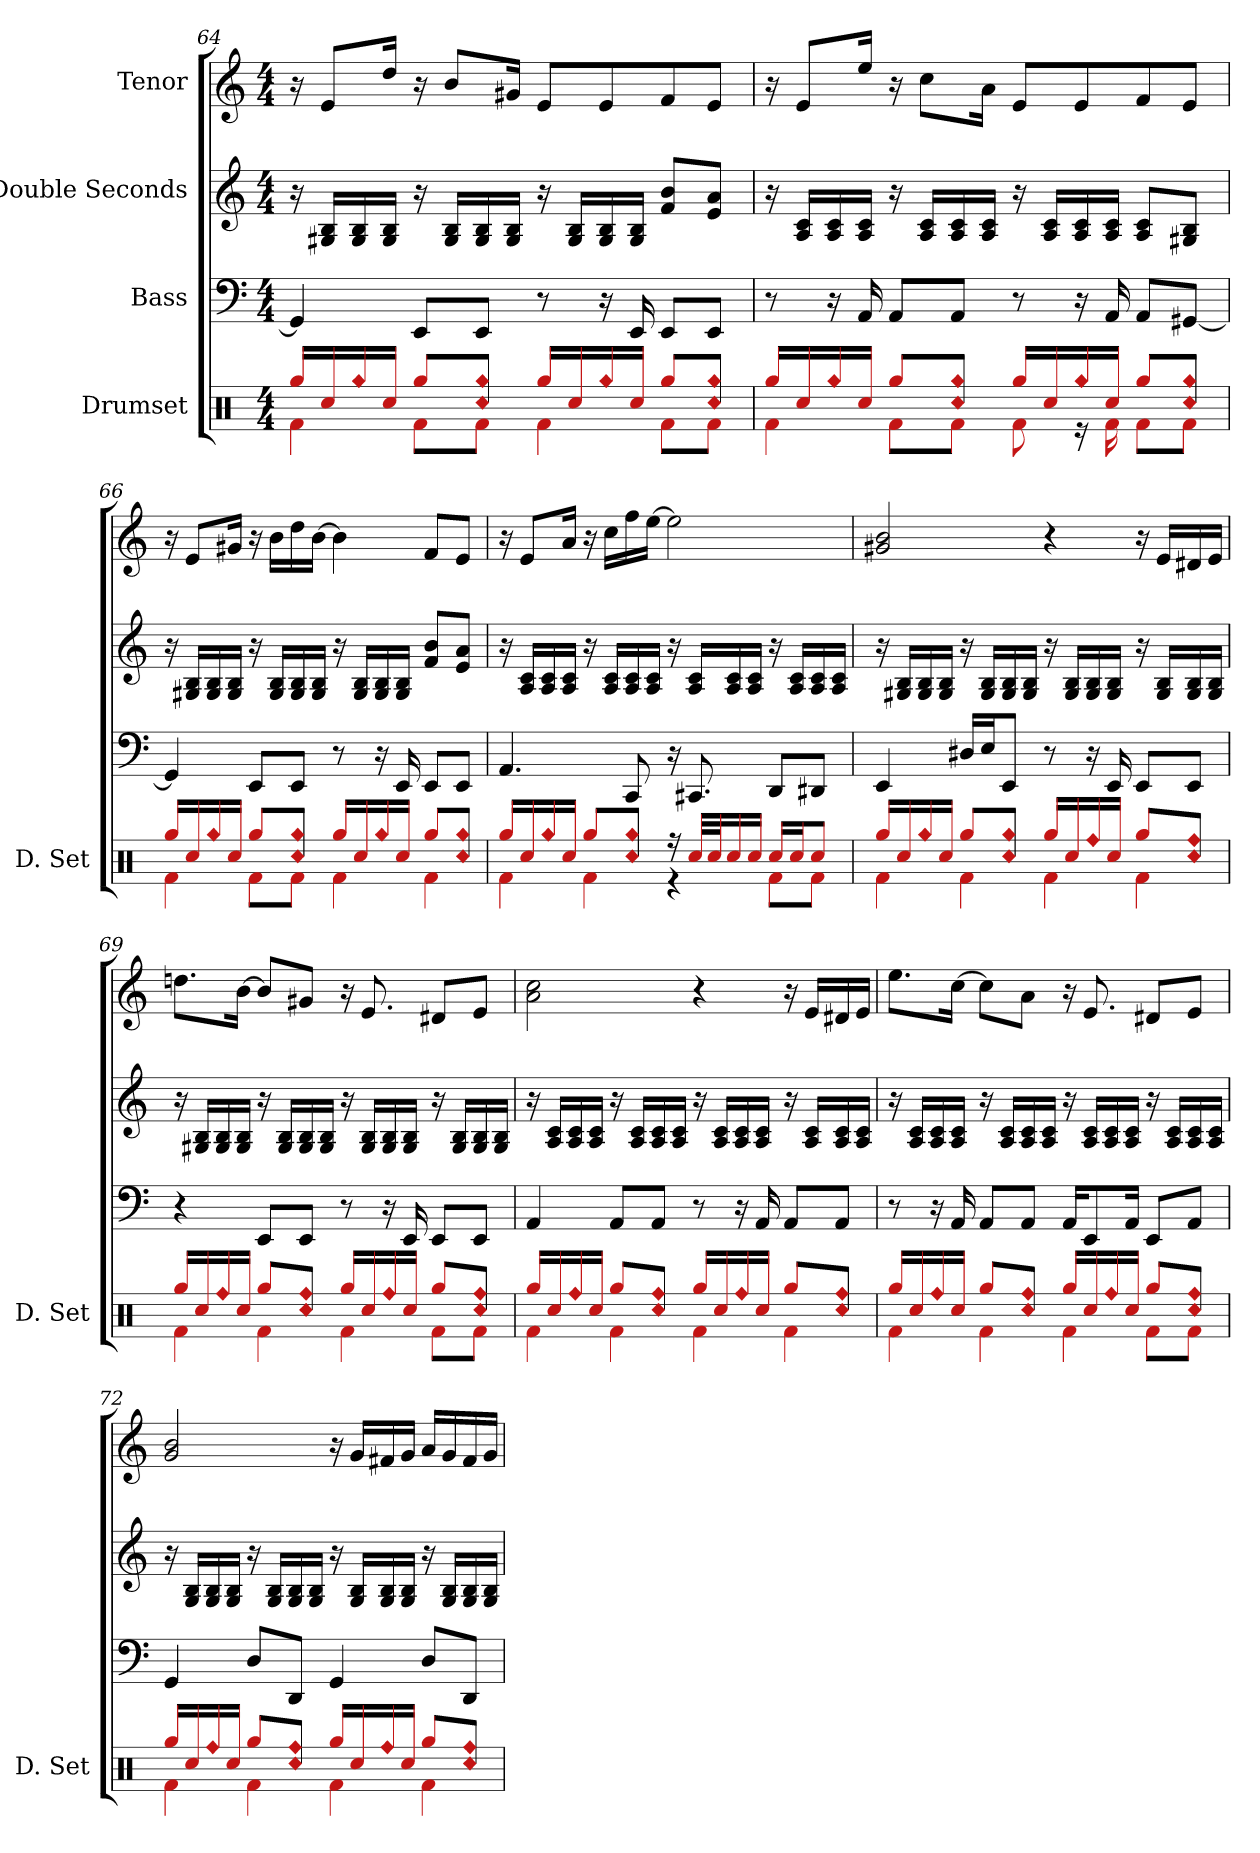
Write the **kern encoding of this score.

**kern	**kern	**kern	**kern
*part4	*part3	*part2	*part1
*staff4	*staff3	*staff2	*staff1
*I"Drumset	*I"Bass	*I"Double Seconds	*I"Tenor
*I'D. Set	*	*	*
*clefX	*clefF4	*clefG2	*clefG2
*	*ITrd7c12	*	*
*k[]	*k[]	*k[]	*k[]
*M4/4	*M4/4	*M4/4	*M4/4
=64	=64	=64	=64
*^	*	*	*
16ggi/LL	4fi\	4GGG#j/]	16r	16r
16ccj/	.	.	16G#Xj/ 16Bi/LL	8ej/L
!LO:N:head=diamond	!	!	!	!
16ggi/	.	.	16G#j/ 16Bi/	.
16ccj/JJ	.	.	16G#j/ 16Bi/JJ	16ddj/Jk
8ggi/L	8fi\L	8EEEj/L	16r	16r
.	.	.	16G#j/ 16Bi/LL	8bi/L
!LO:N:n=1:head=diamond	!	!	!	!
!LO:N:n=2:head=diamond	!	!	!	!
8ccj/ 8ggi/J	8fi\J	8EEEj/J	16G#j/ 16Bi/	.
.	.	.	16G#j/ 16Bi/JJ	16g#Xj/Jk
16ggi/LL	4fi\	8r	16r	8ej/L
16ccj/	.	.	16G#j/ 16Bi/LL	.
!LO:N:head=diamond	!	!	!	!
16ggi/	.	16r	16G#j/ 16Bi/	8ej/
16ccj/JJ	.	16EEEj/	16G#j/ 16Bi/JJ	.
8ggi/L	8fi\L	8EEEj/L	8fi/ 8bi/L	8fi/
!LO:N:n=1:head=diamond	!	!	!	!
!LO:N:n=2:head=diamond	!	!	!	!
8ccj/ 8ggi/J	8fi\J	8EEEj/J	8ej/ 8ai/J	8ej/J
!!LO:LB:g=z
=65	=65	=65	=65	=65
16ggi/LL	4fi\	8r	16r	16r
16ccj/	.	.	16Ai/ 16cj/LL	8ej/L
!LO:N:head=diamond	!	!	!	!
16ggi/	.	16r	16Ai/ 16cj/	.
16ccj/JJ	.	16AAAi/	16Ai/ 16cj/JJ	16eej/Jk
8ggi/L	8fi\L	8AAAi/L	16r	16r
.	.	.	16Ai/ 16cj/LL	8ccj\L
!LO:N:n=1:head=diamond	!	!	!	!
!LO:N:n=2:head=diamond	!	!	!	!
8ccj/ 8ggi/J	8fi\J	8AAAi/J	16Ai/ 16cj/	.
.	.	.	16Ai/ 16cj/JJ	16ai\Jk
16ggi/LL	8fi\	8r	16r	8ej/L
16ccj/	.	.	16Ai/ 16cj/LL	.
!LO:N:head=diamond	!	!	!	!
16ggi/	16r	16r	16Ai/ 16cj/	8ej/
16ccj/JJ	16fi\	16AAAi/	16Ai/ 16cj/JJ	.
8ggi/L	8fi\L	8AAAi/L	8Ai/ 8cj/L	8fi/
!LO:N:n=1:head=diamond	!	!	!	!
!LO:N:n=2:head=diamond	!	!	!	!
8ccj/ 8ggi/J	8fi\J	[8GGG#Xj/J	8G#Xj/ 8Bi/J	8ej/J
=66	=66	=66	=66	=66
16ggi/LL	4fi\	4GGG#j/]	16r	16r
16ccj/	.	.	16G#Xj/ 16Bi/LL	8ej/L
!LO:N:head=diamond	!	!	!	!
16ggi/	.	.	16G#j/ 16Bi/	.
16ccj/JJ	.	.	16G#j/ 16Bi/JJ	16g#Xj/Jk
8ggi/L	8fi\L	8EEEj/L	16r	16r
.	.	.	16G#j/ 16Bi/LL	16bi\LL
!LO:N:n=1:head=diamond	!	!	!	!
!LO:N:n=2:head=diamond	!	!	!	!
8ccj/ 8ggi/J	8fi\J	8EEEj/J	16G#j/ 16Bi/	16ddj\
.	.	.	16G#j/ 16Bi/JJ	[16bi\JJ
16ggi/LL	4fi\	8r	16r	4bi\]
16ccj/	.	.	16G#j/ 16Bi/LL	.
!LO:N:head=diamond	!	!	!	!
16ggi/	.	16r	16G#j/ 16Bi/	.
16ccj/JJ	.	16EEEj/	16G#j/ 16Bi/JJ	.
8ggi/L	4fi\	8EEEj/L	8fi/ 8bi/L	8fi/L
!LO:N:n=1:head=diamond	!	!	!	!
!LO:N:n=2:head=diamond	!	!	!	!
8ccj/ 8ggi/J	.	8EEEj/J	8ej/ 8ai/J	8ej/J
!!LO:LB:g=z
=67	=67	=67	=67	=67
16ggi/LL	4fi\	4.AAAi/	16r	16r
16ccj/	.	.	16Ai/ 16cj/LL	8ej/L
!LO:N:head=diamond	!	!	!	!
16ggi/	.	.	16Ai/ 16cj/	.
16ccj/JJ	.	.	16Ai/ 16cj/JJ	16ai/Jk
8ggi/L	4fi\	.	16r	16r
.	.	.	16Ai/ 16cj/LL	16ccj\LL
!LO:N:n=1:head=diamond	!	!	!	!
!LO:N:n=2:head=diamond	!	!	!	!
8ccj/ 8ggi/J	.	8CCCj/	16Ai/ 16cj/	16ffi\
.	.	.	16Ai/ 16cj/JJ	[16eej\JJ
16r	4r	16r	16r	2eej\]
32ccj/LLL	.	8.CCC#Xi/	16Ai/ 16cj/LL	.
32ccj/J	.	.	.	.
16ccj/	.	.	16Ai/ 16cj/	.
16ccj/JJ	.	.	16Ai/ 16cj/JJ	.
16ccj/LL	8fi\L	8DDDj/L	16r	.
16ccj/J	.	.	16Ai/ 16cj/LL	.
8ccj/J	8fi\J	8DDD#Xi/J	16Ai/ 16cj/	.
.	.	.	16Ai/ 16cj/JJ	.
=68	=68	=68	=68	=68
16ggi/LL	4fi\	4EEEj/	16r	2g#Xj/ 2bi/
16ccj/	.	.	16G#Xj/ 16Bi/LL	.
!LO:N:head=diamond	!	!	!	!
16ggi/	.	.	16G#j/ 16Bi/	.
16ccj/JJ	.	.	16G#j/ 16Bi/JJ	.
8ggi/L	4fi\	16DD#Xi/LL	16r	.
.	.	16EEj/J	16G#j/ 16Bi/LL	.
!LO:N:n=1:head=diamond	!	!	!	!
!LO:N:n=2:head=diamond	!	!	!	!
8ccj/ 8ggi/J	.	8EEEj/J	16G#j/ 16Bi/	.
.	.	.	16G#j/ 16Bi/JJ	.
16ggi/LL	4fi\	8r	16r	4r
16ccj/	.	.	16G#j/ 16Bi/LL	.
!LO:N:head=diamond	!	!	!	!
16ffi/	.	16r	16G#j/ 16Bi/	.
16ccj/JJ	.	16EEEj/	16G#j/ 16Bi/JJ	.
8ggi/L	4fi\	8EEEj/L	16r	16r
.	.	.	16G#j/ 16Bi/LL	16ej/LL
!LO:N:n=1:head=diamond	!	!	!	!
!LO:N:n=2:head=diamond	!	!	!	!
8ccj/ 8ffi/J	.	8EEEj/J	16G#j/ 16Bi/	16d#Xi/
.	.	.	16G#j/ 16Bi/JJ	16ej/JJ
!!LO:LB:g=z
=69	=69	=69	=69	=69
16ggi/LL	4fi\	4r	16r	8.ddnj\L
16ccj/	.	.	16G#Xj/ 16Bi/LL	.
!LO:N:head=diamond	!	!	!	!
16ffi/	.	.	16G#j/ 16Bi/	.
16ccj/JJ	.	.	16G#j/ 16Bi/JJ	[16bi\Jk
8ggi/L	4fi\	8EEEj/L	16r	8bi/L]
.	.	.	16G#j/ 16Bi/LL	.
!LO:N:n=1:head=diamond	!	!	!	!
!LO:N:n=2:head=diamond	!	!	!	!
8ccj/ 8ffi/J	.	8EEEj/J	16G#j/ 16Bi/	8g#Xj/J
.	.	.	16G#j/ 16Bi/JJ	.
16ggi/LL	4fi\	8r	16r	16r
16ccj/	.	.	16G#j/ 16Bi/LL	8.ej/
!LO:N:head=diamond	!	!	!	!
16ffi/	.	16r	16G#j/ 16Bi/	.
16ccj/JJ	.	16EEEj/	16G#j/ 16Bi/JJ	.
8ggi/L	8fi\L	8EEEj/L	16r	8d#Xi/L
.	.	.	16G#j/ 16Bi/LL	.
!LO:N:n=1:head=diamond	!	!	!	!
!LO:N:n=2:head=diamond	!	!	!	!
8ccj/ 8ffi/J	8fi\J	8EEEj/J	16G#j/ 16Bi/	8ej/J
.	.	.	16G#j/ 16Bi/JJ	.
=70	=70	=70	=70	=70
16ggi/LL	4fi\	4AAAi/	16r	2ai\ 2ccj\
16ccj/	.	.	16Ai/ 16cj/LL	.
!LO:N:head=diamond	!	!	!	!
16ffi/	.	.	16Ai/ 16cj/	.
16ccj/JJ	.	.	16Ai/ 16cj/JJ	.
8ggi/L	4fi\	8AAAi/L	16r	.
.	.	.	16Ai/ 16cj/LL	.
!LO:N:n=1:head=diamond	!	!	!	!
!LO:N:n=2:head=diamond	!	!	!	!
8ccj/ 8ffi/J	.	8AAAi/J	16Ai/ 16cj/	.
.	.	.	16Ai/ 16cj/JJ	.
16ggi/LL	4fi\	8r	16r	4r
16ccj/	.	.	16Ai/ 16cj/LL	.
!LO:N:head=diamond	!	!	!	!
16ffi/	.	16r	16Ai/ 16cj/	.
16ccj/JJ	.	16AAAi/	16Ai/ 16cj/JJ	.
8ggi/L	4fi\	8AAAi/L	16r	16r
.	.	.	16Ai/ 16cj/LL	16ej/LL
!LO:N:n=1:head=diamond	!	!	!	!
!LO:N:n=2:head=diamond	!	!	!	!
8ccj/ 8ffi/J	.	8AAAi/J	16Ai/ 16cj/	16d#Xi/
.	.	.	16Ai/ 16cj/JJ	16ej/JJ
!!LO:LB:g=z
=71	=71	=71	=71	=71
16ggi/LL	4fi\	8r	16r	8.eej\L
16ccj/	.	.	16Ai/ 16cj/LL	.
!LO:N:head=diamond	!	!	!	!
16ffi/	.	16r	16Ai/ 16cj/	.
16ccj/JJ	.	16AAAi/	16Ai/ 16cj/JJ	[16ccj\Jk
8ggi/L	4fi\	8AAAi/L	16r	8ccj\L]
.	.	.	16Ai/ 16cj/LL	.
!LO:N:n=1:head=diamond	!	!	!	!
!LO:N:n=2:head=diamond	!	!	!	!
8ccj/ 8ffi/J	.	8AAAi/J	16Ai/ 16cj/	8ai\J
.	.	.	16Ai/ 16cj/JJ	.
16ggi/LL	4fi\	16AAAi/KL	16r	16r
16ccj/	.	8EEEj/	16Ai/ 16cj/LL	8.ej/
!LO:N:head=diamond	!	!	!	!
16ffi/	.	.	16Ai/ 16cj/	.
16ccj/JJ	.	16AAAi/Jk	16Ai/ 16cj/JJ	.
8ggi/L	8fi\L	8EEEj/L	16r	8d#Xi/L
.	.	.	16Ai/ 16cj/LL	.
!LO:N:n=1:head=diamond	!	!	!	!
!LO:N:n=2:head=diamond	!	!	!	!
8ccj/ 8ffi/J	8fi\J	8AAAi/J	16Ai/ 16cj/	8ej/J
.	.	.	16Ai/ 16cj/JJ	.
=72	=72	=72	=72	=72
16ggi/LL	4fi\	4GGGi/	16r	2gi/ 2bi/
16ccj/	.	.	16Gi/ 16Bi/LL	.
!LO:N:head=diamond	!	!	!	!
16ffi/	.	.	16Gi/ 16Bi/	.
16ccj/JJ	.	.	16Gi/ 16Bi/JJ	.
8ggi/L	4fi\	8DDj/L	16r	.
.	.	.	16Gi/ 16Bi/LL	.
!LO:N:n=1:head=diamond	!	!	!	!
!LO:N:n=2:head=diamond	!	!	!	!
8ccj/ 8ffi/J	.	8DDDj/J	16Gi/ 16Bi/	.
.	.	.	16Gi/ 16Bi/JJ	.
16ggi/LL	4fi\	4GGGi/	16r	16r
16ccj/	.	.	16Gi/ 16Bi/LL	16gi/LL
!LO:N:head=diamond	!	!	!	!
16ffi/	.	.	16Gi/ 16Bi/	16f#Xj/
16ccj/JJ	.	.	16Gi/ 16Bi/JJ	16gi/JJ
8ggi/L	4fi\	8DDj/L	16r	16ai/LL
.	.	.	16Gi/ 16Bi/LL	16gi/
!LO:N:n=1:head=diamond	!	!	!	!
!LO:N:n=2:head=diamond	!	!	!	!
8ccj/ 8ffi/J	.	8DDDj/J	16Gi/ 16Bi/	16f#j/
.	.	.	16Gi/ 16Bi/JJ	16gi/JJ
*v	*v	*	*	*
=	=	=	=
*-	*-	*-	*-
